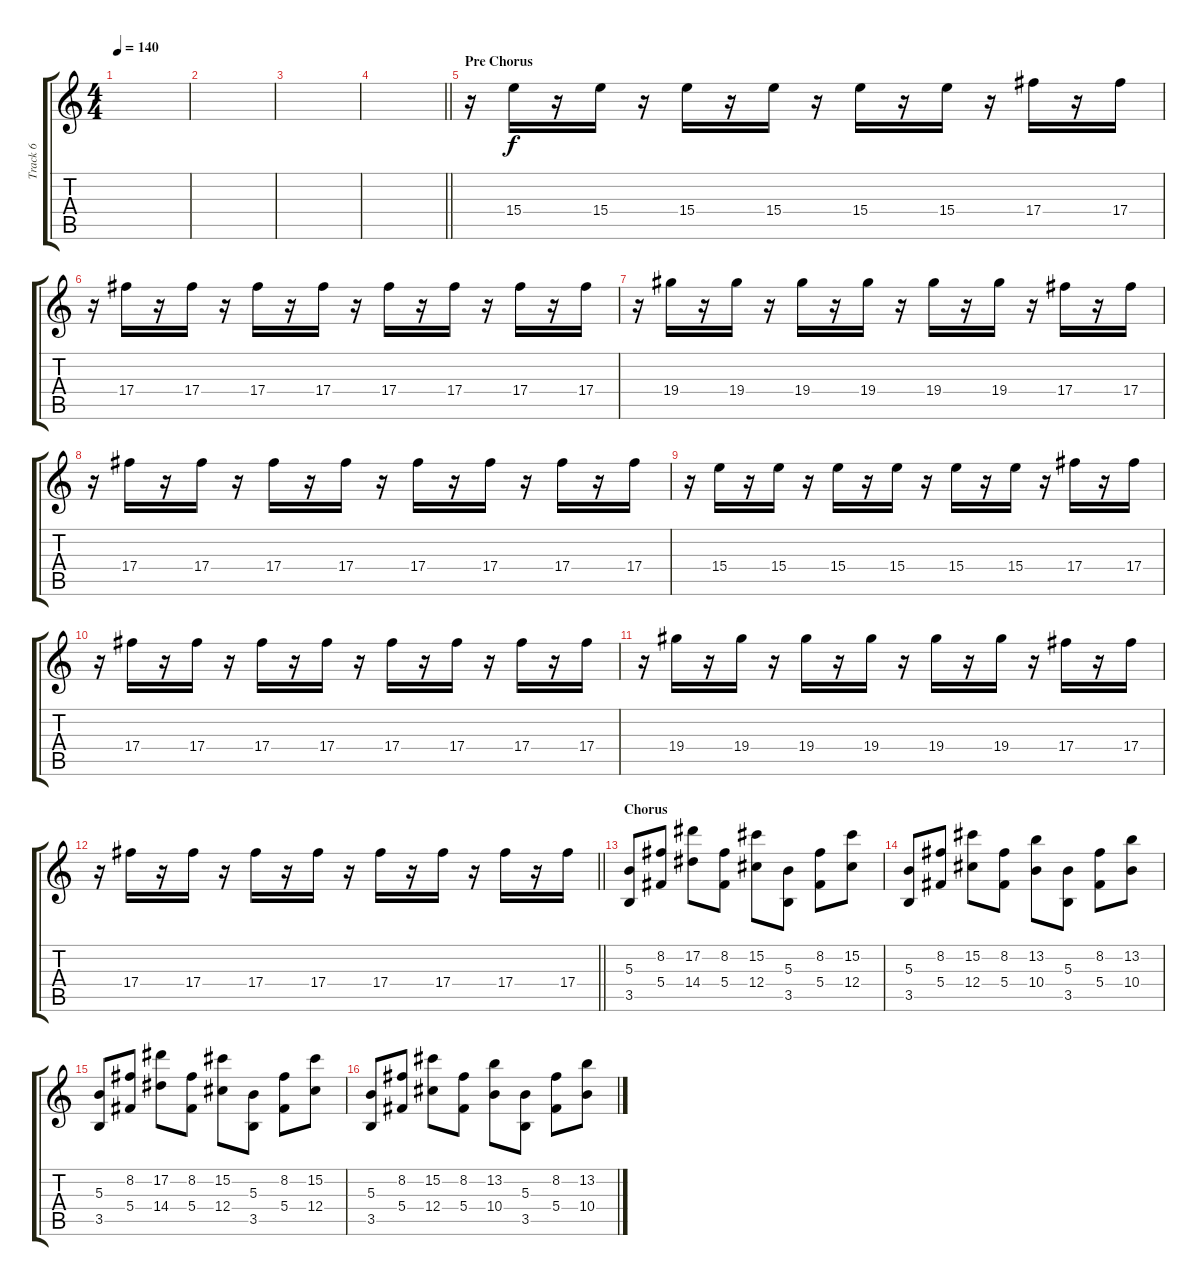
\track ("Track 6" "Track 6") {instrument lead2sawtooth}
\staff {score tabs}
\tuning (Eb5 Bb4 Gb4 Db4 Ab3 Db3) {hide}
\ts (4 4)
\tempo 140
\clef g2
\ks c
|
|
|
\barLineRight lightlight
|
\section ("" "Pre Chorus")
r.16 15.4.16{volume 3 instrument lead2sawtooth} r.16 15.4.16 r.16 15.4.16 r.16 15.4.16 r.16 15.4.16 r.16 15.4.16 r.16 17.4.16 r.16 17.4.16 |
r.16 17.4.16 r.16 17.4.16 r.16 17.4.16 r.16 17.4.16 r.16 17.4.16 r.16 17.4.16 r.16 17.4.16 r.16 17.4.16 |
r.16 19.4.16 r.16 19.4.16 r.16 19.4.16 r.16 19.4.16 r.16 19.4.16 r.16 19.4.16 r.16 17.4.16 r.16 17.4.16 |
r.16 17.4.16 r.16 17.4.16 r.16 17.4.16 r.16 17.4.16 r.16 17.4.16 r.16 17.4.16 r.16 17.4.16 r.16 17.4.16 |
r.16 15.4.16 r.16 15.4.16 r.16 15.4.16 r.16 15.4.16 r.16 15.4.16 r.16 15.4.16 r.16 17.4.16 r.16 17.4.16 |
r.16 17.4.16 r.16 17.4.16 r.16 17.4.16 r.16 17.4.16 r.16 17.4.16 r.16 17.4.16 r.16 17.4.16 r.16 17.4.16 |
r.16 19.4.16 r.16 19.4.16 r.16 19.4.16 r.16 19.4.16 r.16 19.4.16 r.16 19.4.16 r.16 17.4.16 r.16 17.4.16 |
\barLineRight lightlight
r.16 17.4.16 r.16 17.4.16 r.16 17.4.16 r.16 17.4.16 r.16 17.4.16 r.16 17.4.16 r.16 17.4.16 r.16 17.4.16 |
\section ("" "Chorus")
(5.3 3.5).8{volume 5} (8.2 5.4).8 (17.2 14.4).8 (8.2 5.4).8 (15.2 12.4).8 (5.3 3.5).8 (8.2 5.4).8 (15.2 12.4).8 |
(5.3 3.5).8 (8.2 5.4).8 (15.2 12.4).8 (8.2 5.4).8 (13.2 10.4).8 (5.3 3.5).8 (8.2 5.4).8 (13.2 10.4).8 |
(5.3 3.5).8 (8.2 5.4).8 (17.2 14.4).8 (8.2 5.4).8 (15.2 12.4).8 (5.3 3.5).8 (8.2 5.4).8 (15.2 12.4).8 |
(5.3 3.5).8 (8.2 5.4).8 (15.2 12.4).8 (8.2 5.4).8 (13.2 10.4).8 (5.3 3.5).8 (8.2 5.4).8 (13.2 10.4).8
